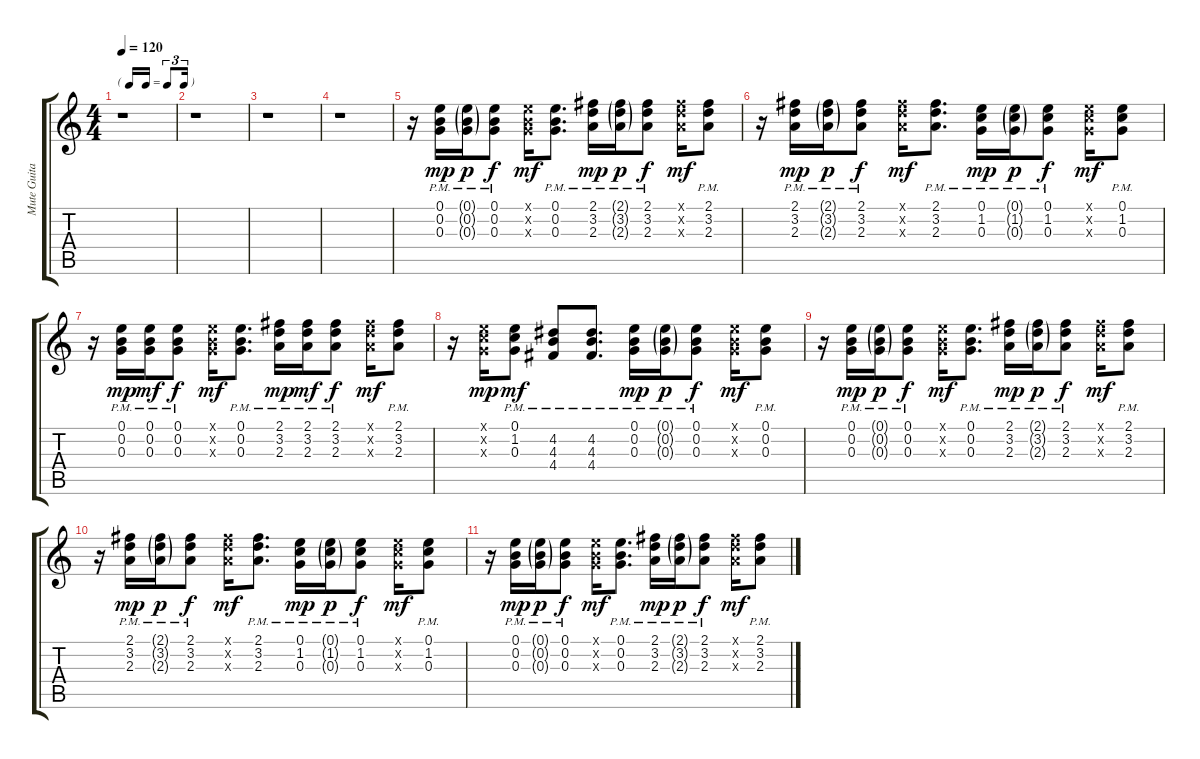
\track ("Mute Guitar" "Mute Guita") {instrument overdrivenguitar}
\staff {score tabs}
\tuning (E4 B3 G3 D3 A2 E2) {hide}
\ts (4 4)
\tf triplet16th
\tempo 120
\clef g2
\ks c
r.1{dy ff} |
r.1 |
r.1 |
r.1 |
r.16 (0.1{pm} 0.2{pm} 0.3{pm}).16{dy mp} (0.1{g pm} 0.2{g pm} 0.3{g pm}).16{dy p} (0.1{pm} 0.2{pm} 0.3{pm}).8{dy f} (0.1{x} 0.2{x} 0.3{x}).16{dy mf} (0.1{pm} 0.2{pm} 0.3{pm}).8{d} (2.1{pm} 3.2{pm} 2.3{pm}).16{dy mp} (2.1{g pm} 3.2{g pm} 2.3{g pm}).16{dy p} (2.1{pm} 3.2{pm} 2.3{pm}).8{dy f} (2.1{x} 3.2{x} 2.3{x}).16{dy mf} (2.1{pm} 3.2{pm} 2.3{pm}).8 |
r.16 (2.1{pm} 3.2{pm} 2.3{pm}).16{dy mp} (2.1{g pm} 3.2{g pm} 2.3{g pm}).16{dy p} (2.1{pm} 3.2{pm} 2.3{pm}).8{dy f} (2.1{x} 3.2{x} 2.3{x}).16{dy mf} (2.1{pm} 3.2{pm} 2.3{pm}).8{d} (0.1{pm} 1.2{pm} 0.3{pm}).16{dy mp} (0.1{g pm} 1.2{g pm} 0.3{g pm}).16{dy p} (0.1{pm} 1.2{pm} 0.3{pm}).8{dy f} (0.1{x} 1.2{x} 0.3{x}).16{dy mf} (0.1{pm} 1.2{pm} 0.3{pm}).8 |
r.16 (0.1{pm} 0.2{pm} 0.3{pm}).16{dy mp} (0.1{pm} 0.2{pm} 0.3{pm}).16{dy mf} (0.1{pm} 0.2{pm} 0.3{pm}).8{dy f} (0.1{x} 0.2{x} 0.3{x}).16{dy mf} (0.1{pm} 0.2{pm} 0.3{pm}).8{d} (2.1{pm} 3.2{pm} 2.3{pm}).16{dy mp} (2.1{pm} 3.2{pm} 2.3{pm}).16{dy mf} (2.1{pm} 3.2{pm} 2.3{pm}).8{dy f} (2.1{x} 3.2{x} 2.3{x}).16{dy mf} (2.1{pm} 3.2{pm} 2.3{pm}).8 |
r.16 (0.1{x} 1.2{x} 0.3{x}).16{dy mp} (0.1{pm} 1.2{pm} 0.3{pm}).8{dy mf} (4.2{pm} 4.3{pm} 4.4{pm}).8 (4.2{pm} 4.3{pm} 4.4{pm}).8{d} (0.1{pm} 0.2{pm} 0.3{pm}).16{dy mp} (0.1{g pm} 0.2{g pm} 0.3{g pm}).16{dy p} (0.1{pm} 0.2{pm} 0.3{pm}).8{dy f} (0.1{x} 0.2{x} 0.3{x}).16{dy mf} (0.1{pm} 0.2{pm} 0.3{pm}).8 |
r.16 (0.1{pm} 0.2{pm} 0.3{pm}).16{dy mp} (0.1{g pm} 0.2{g pm} 0.3{g pm}).16{dy p} (0.1{pm} 0.2{pm} 0.3{pm}).8{dy f} (0.1{x} 0.2{x} 0.3{x}).16{dy mf} (0.1{pm} 0.2{pm} 0.3{pm}).8{d} (2.1{pm} 3.2{pm} 2.3{pm}).16{dy mp} (2.1{g pm} 3.2{g pm} 2.3{g pm}).16{dy p} (2.1{pm} 3.2{pm} 2.3{pm}).8{dy f} (2.1{x} 3.2{x} 2.3{x}).16{dy mf} (2.1{pm} 3.2{pm} 2.3{pm}).8 |
r.16 (2.1{pm} 3.2{pm} 2.3{pm}).16{dy mp} (2.1{g pm} 3.2{g pm} 2.3{g pm}).16{dy p} (2.1{pm} 3.2{pm} 2.3{pm}).8{dy f} (2.1{x} 3.2{x} 2.3{x}).16{dy mf} (2.1{pm} 3.2{pm} 2.3{pm}).8{d} (0.1{pm} 1.2{pm} 0.3{pm}).16{dy mp} (0.1{g pm} 1.2{g pm} 0.3{g pm}).16{dy p} (0.1{pm} 1.2{pm} 0.3{pm}).8{dy f} (0.1{x} 1.2{x} 0.3{x}).16{dy mf} (0.1{pm} 1.2{pm} 0.3{pm}).8 |
r.16 (0.1{pm} 0.2{pm} 0.3{pm}).16{dy mp} (0.1{g pm} 0.2{g pm} 0.3{g pm}).16{dy p} (0.1{pm} 0.2{pm} 0.3{pm}).8{dy f} (0.1{x} 0.2{x} 0.3{x}).16{dy mf} (0.1{pm} 0.2{pm} 0.3{pm}).8{d} (2.1{pm} 3.2{pm} 2.3{pm}).16{dy mp} (2.1{g pm} 3.2{g pm} 2.3{g pm}).16{dy p} (2.1{pm} 3.2{pm} 2.3{pm}).8{dy f} (2.1{x} 3.2{x} 2.3{x}).16{dy mf} (2.1{pm} 3.2{pm} 2.3{pm}).8
